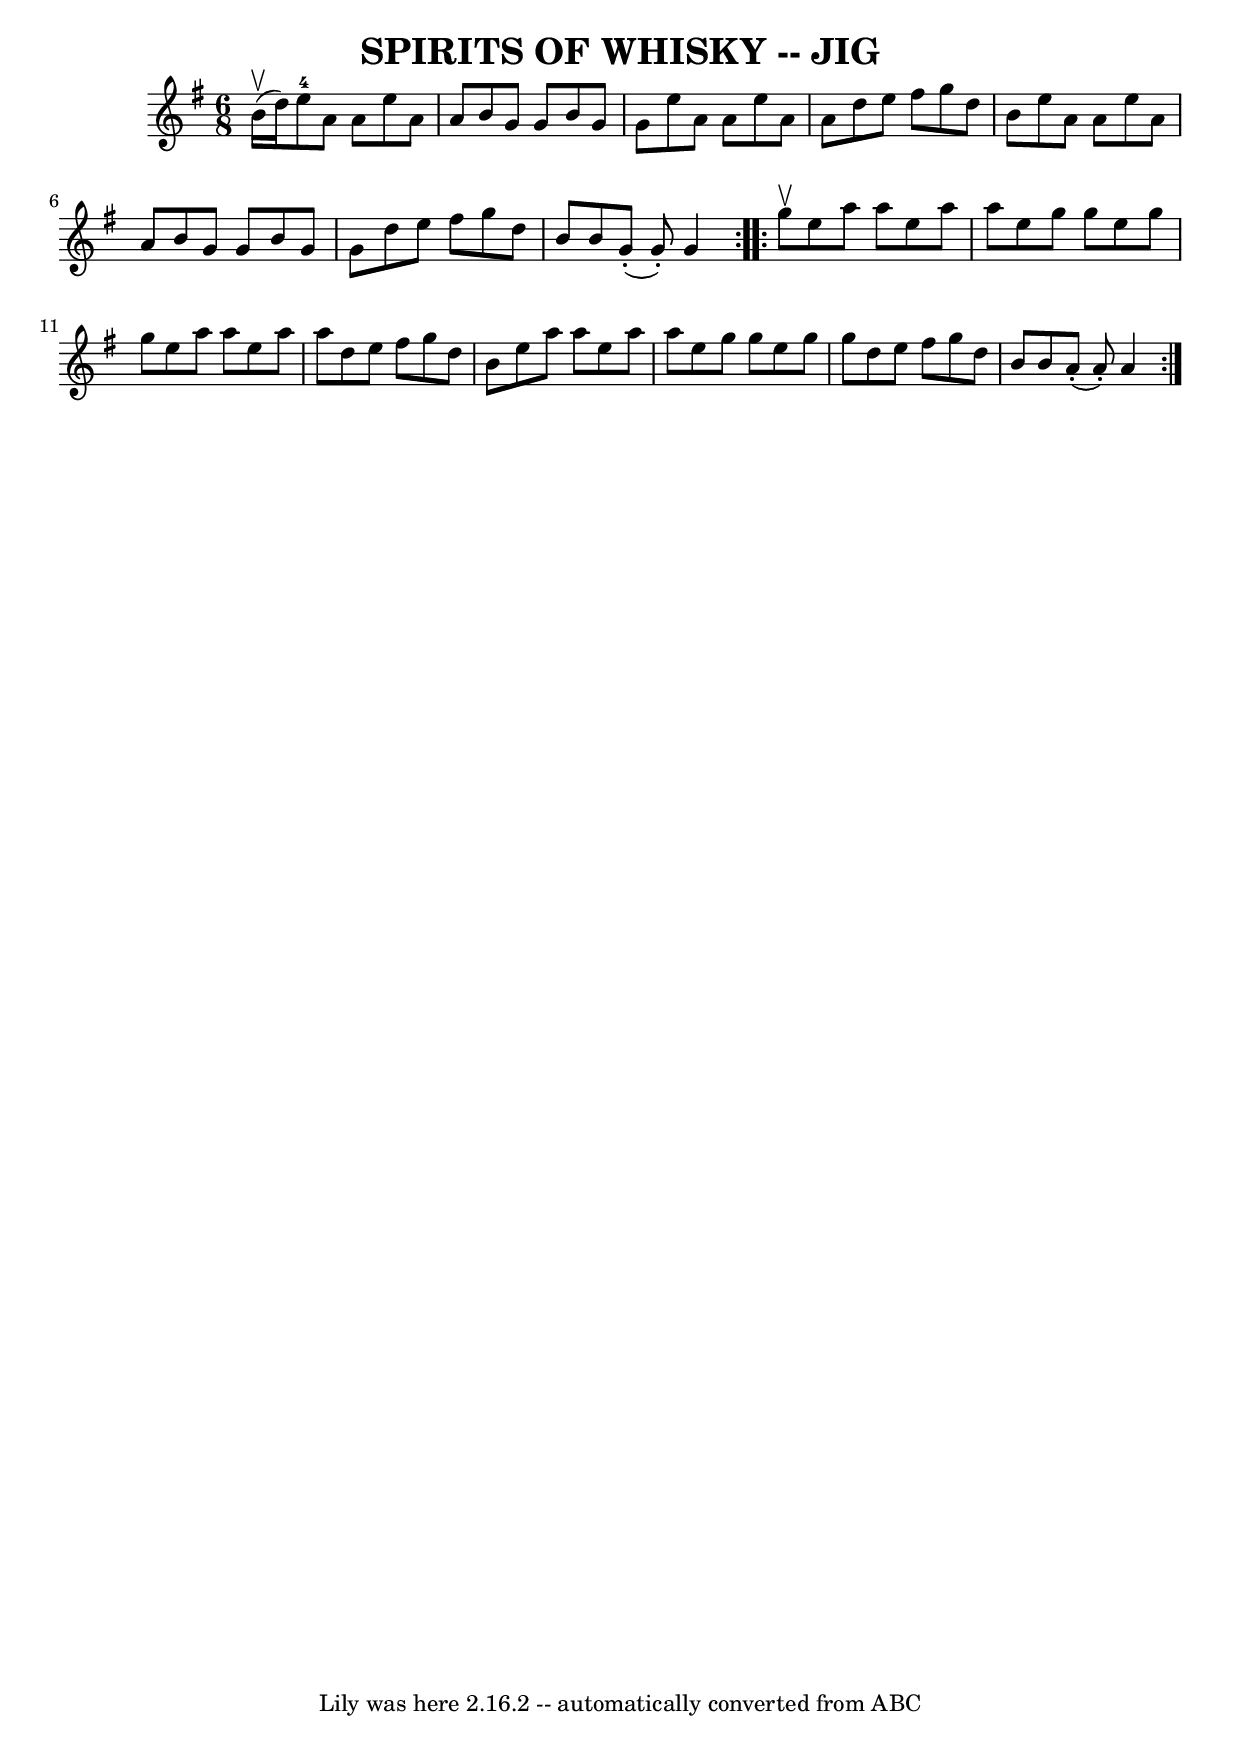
\version "2.16.2"
\include "Mammoth.ily"
\header {
  %% book = "Ryan's Mammoth Collection of Fiddle Tunes"
  crossRefNumber = "1"
  footnotes = ""
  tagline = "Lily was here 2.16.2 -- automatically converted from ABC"
  title = "SPIRITS OF WHISKY -- JIG"

}
voicedefault =  {



  \repeat volta 2 {

    \time 6/8 
    \key a \dorian
    b'16 (^\upbow d''16)       |
    e''8 -4 a'8 a'8 e''8 a'8 a'8    |
    b'8 g'8 g'8 b'8  
    g'8 g'8    |
    e''8 a'8 a'8 e''8 a'8 a'8    |
    
    d''8 e''8 fis''8 g''8 d''8 b'8    |
    |
    e''8 
    a'8 a'8 e''8 a'8 a'8    |
    b'8 g'8 g'8 b'8    
    g'8 g'8    |
    d''8 e''8 fis''8 g''8 d''8 b'8    
    |
    b'8 g'8 (-. g'8 -.) g'4    
  }     
  \repeat volta 2 {
    g''8^\upbow       |
    e''8 a''8 a''8 e''8 a''8 a''8    
    |
    e''8 g''8 g''8 e''8 g''8 g''8    |
    e''8    
    a''8 a''8 e''8 a''8 a''8    |
    d''8 e''8 fis''8    
    g''8 d''8 b'8    |
    |
    e''8 a''8 a''8 e''8    
    a''8 a''8    |
    e''8 g''8 g''8 e''8 g''8 g''8    
    |
    d''8 e''8 fis''8 g''8 d''8 b'8    |
    b'8      
    a'8 (-. a'8 -.) a'4    
  }   

}

\score{
  <<

    \context Staff="default"
    {
      \voicedefault 
      
    }

  >>
  \layout {
    
  }
  \midi {
  }

}
